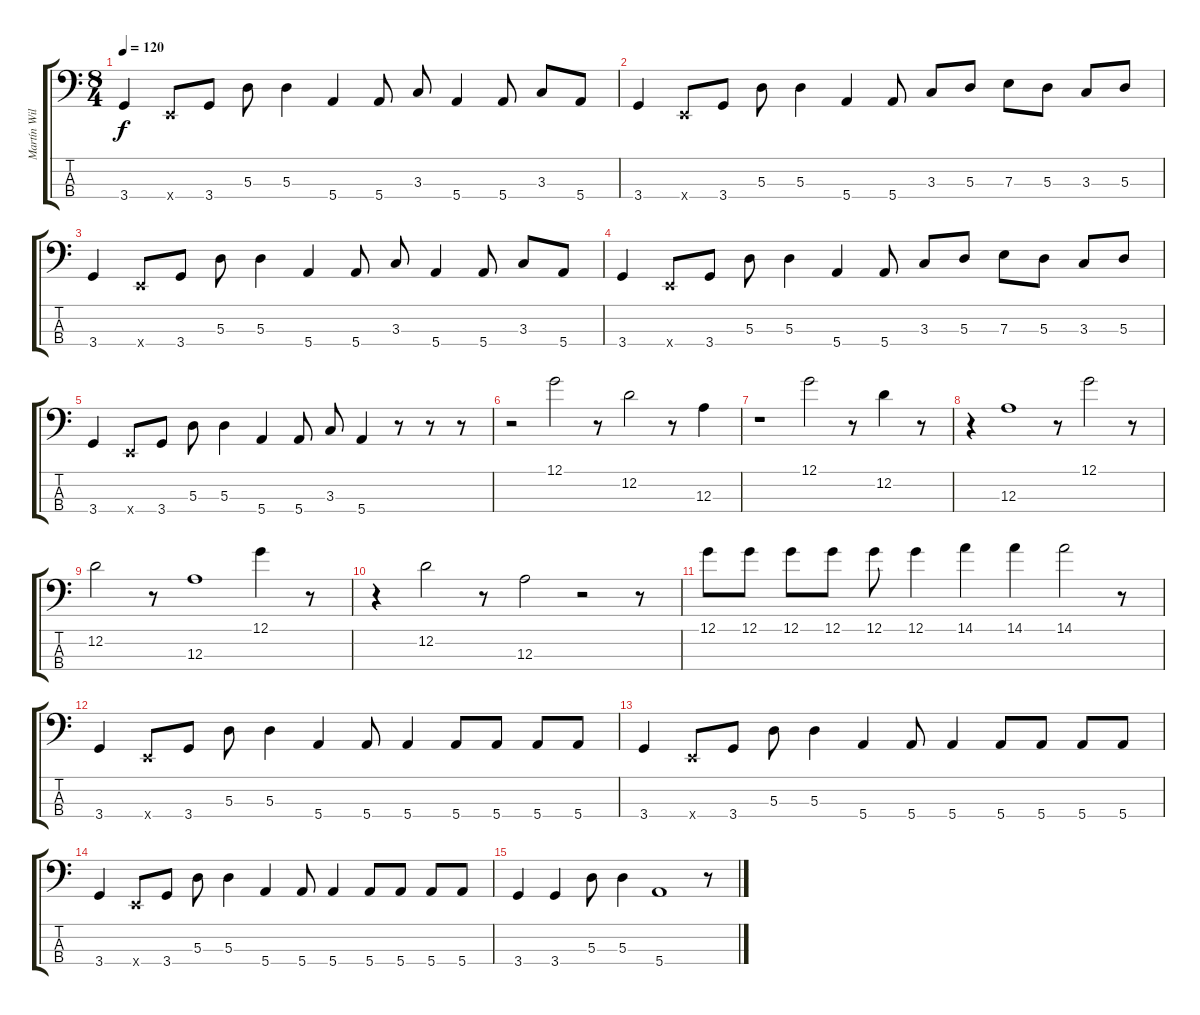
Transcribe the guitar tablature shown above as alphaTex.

\track ("Martín Williams - Bass" "Martín Wil") {instrument electricbasspick}
\staff {score tabs}
\tuning (G2 D2 A1 E1) {hide}
\ts (8 4)
\tempo 120
\clef f4
\ks c
3.4.4{dy f} 0.4{x}.8 3.4.8 5.3.8 5.3.4 5.4.4 5.4.8 3.3.8 5.4.4 5.4.8 3.3.8 5.4.8 |
3.4.4 0.4{x}.8 3.4.8 5.3.8 5.3.4 5.4.4 5.4.8 3.3.8 5.3.8 7.3.8 5.3.8 3.3.8 5.3.8 |
3.4.4 0.4{x}.8 3.4.8 5.3.8 5.3.4 5.4.4 5.4.8 3.3.8 5.4.4 5.4.8 3.3.8 5.4.8 |
3.4.4 0.4{x}.8 3.4.8 5.3.8 5.3.4 5.4.4 5.4.8 3.3.8 5.3.8 7.3.8 5.3.8 3.3.8 5.3.8 |
3.4.4 0.4{x}.8 3.4.8 5.3.8 5.3.4 5.4.4 5.4.8 3.3.8 5.4.4 r.8 r.8 r.8 |
r.2 12.1.2 r.8 12.2.2 r.8 12.3.4 |
r.1 12.1.2 r.8 12.2.4 r.8 |
r.4 12.3.1 r.8 12.1.2 r.8 |
12.2.2 r.8 12.3.1 12.1.4 r.8 |
r.4 12.2.2 r.8 12.3.2 r.2 r.8 |
12.1.8 12.1.8 12.1.8 12.1.8 12.1.8 12.1.4 14.1.4 14.1.4 14.1.2 r.8 |
3.4.4 0.4{x}.8 3.4.8 5.3.8 5.3.4 5.4.4 5.4.8 5.4.4 5.4.8 5.4.8 5.4.8 5.4.8 |
3.4.4 0.4{x}.8 3.4.8 5.3.8 5.3.4 5.4.4 5.4.8 5.4.4 5.4.8 5.4.8 5.4.8 5.4.8 |
3.4.4 0.4{x}.8 3.4.8 5.3.8 5.3.4 5.4.4 5.4.8 5.4.4 5.4.8 5.4.8 5.4.8 5.4.8 |
3.4.4 3.4.4 5.3.8 5.3.4 5.4.1 r.8
